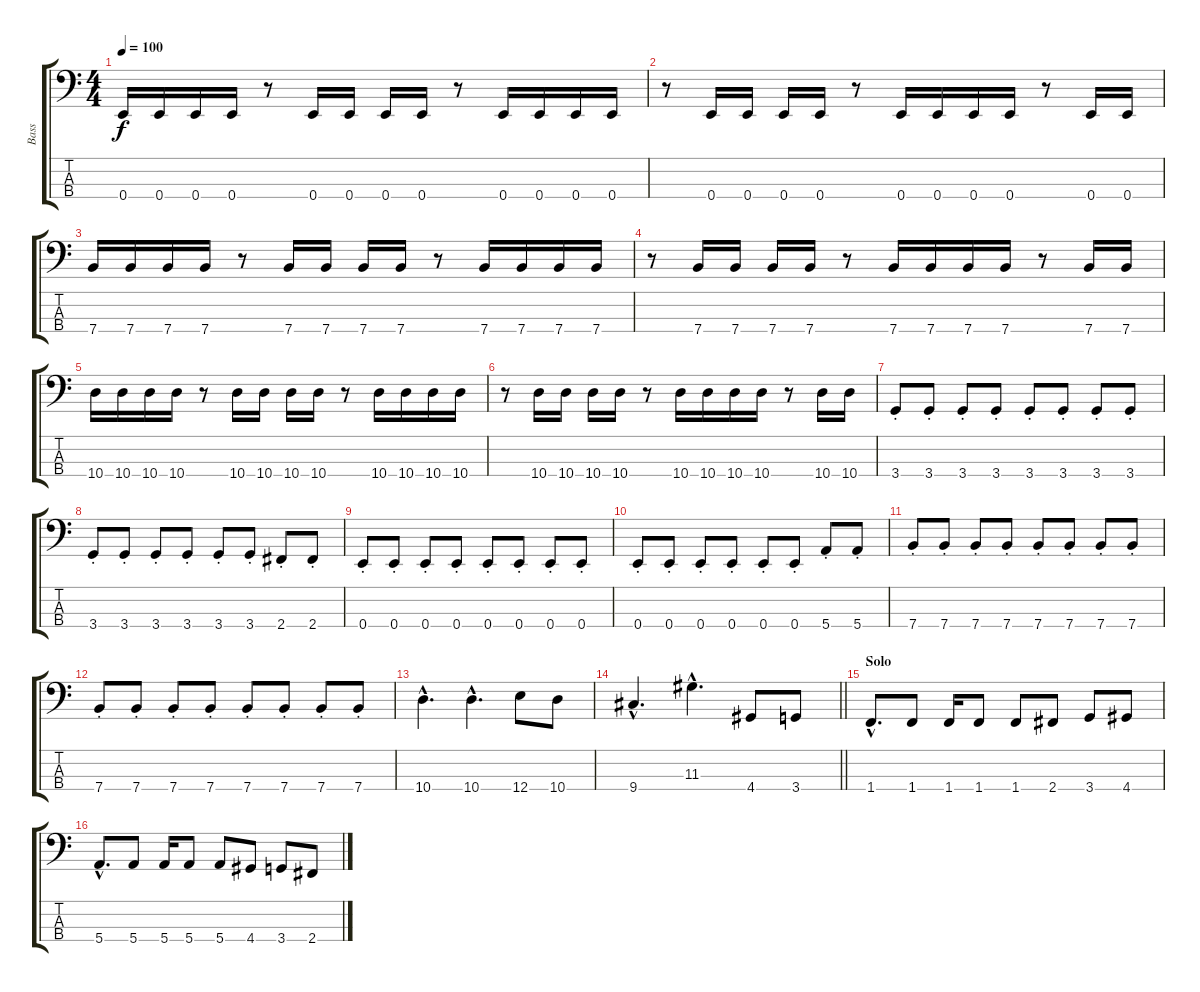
\track ("Bass" "Bass") {instrument electricbassfinger}
\staff {score tabs}
\tuning (G2 D2 A1 E1) {hide}
\ts (4 4)
\tempo 100
\clef f4
\ks c
0.4.16{dy f} 0.4.16 0.4.16 0.4.16 r.8 0.4.16 0.4.16 0.4.16 0.4.16 r.8 0.4.16 0.4.16 0.4.16 0.4.16 |
r.8 0.4.16 0.4.16 0.4.16 0.4.16 r.8 0.4.16 0.4.16 0.4.16 0.4.16 r.8 0.4.16 0.4.16 |
7.4.16 7.4.16 7.4.16 7.4.16 r.8 7.4.16 7.4.16 7.4.16 7.4.16 r.8 7.4.16 7.4.16 7.4.16 7.4.16 |
r.8 7.4.16 7.4.16 7.4.16 7.4.16 r.8 7.4.16 7.4.16 7.4.16 7.4.16 r.8 7.4.16 7.4.16 |
10.4.16 10.4.16 10.4.16 10.4.16 r.8 10.4.16 10.4.16 10.4.16 10.4.16 r.8 10.4.16 10.4.16 10.4.16 10.4.16 |
r.8 10.4.16 10.4.16 10.4.16 10.4.16 r.8 10.4.16 10.4.16 10.4.16 10.4.16 r.8 10.4.16 10.4.16 |
3.4{st}.8 3.4{st}.8 3.4{st}.8 3.4{st}.8 3.4{st}.8 3.4{st}.8 3.4{st}.8 3.4{st}.8 |
3.4{st}.8 3.4{st}.8 3.4{st}.8 3.4{st}.8 3.4{st}.8 3.4{st}.8 2.4{st}.8 2.4{st}.8 |
0.4{st}.8 0.4{st}.8 0.4{st}.8 0.4{st}.8 0.4{st}.8 0.4{st}.8 0.4{st}.8 0.4{st}.8 |
0.4{st}.8 0.4{st}.8 0.4{st}.8 0.4{st}.8 0.4{st}.8 0.4{st}.8 5.4{st}.8 5.4{st}.8 |
7.4{st}.8 7.4{st}.8 7.4{st}.8 7.4{st}.8 7.4{st}.8 7.4{st}.8 7.4{st}.8 7.4{st}.8 |
7.4{st}.8 7.4{st}.8 7.4{st}.8 7.4{st}.8 7.4{st}.8 7.4{st}.8 7.4{st}.8 7.4{st}.8 |
10.4{hac}.4{d} 10.4{hac}.4{d} 12.4.8 10.4.8 |
\barLineRight lightlight
9.4{hac}.4{d} 11.3{hac}.4{d} 4.4.8 3.4.8 |
\section ("" "Solo")
1.4{hac}.8{d} 1.4.8 1.4.16 1.4.8 1.4.8 2.4.8 3.4.8 4.4.8 |
5.4{hac}.8{d} 5.4.8 5.4.16 5.4.8 5.4.8 4.4.8 3.4.8 2.4.8
